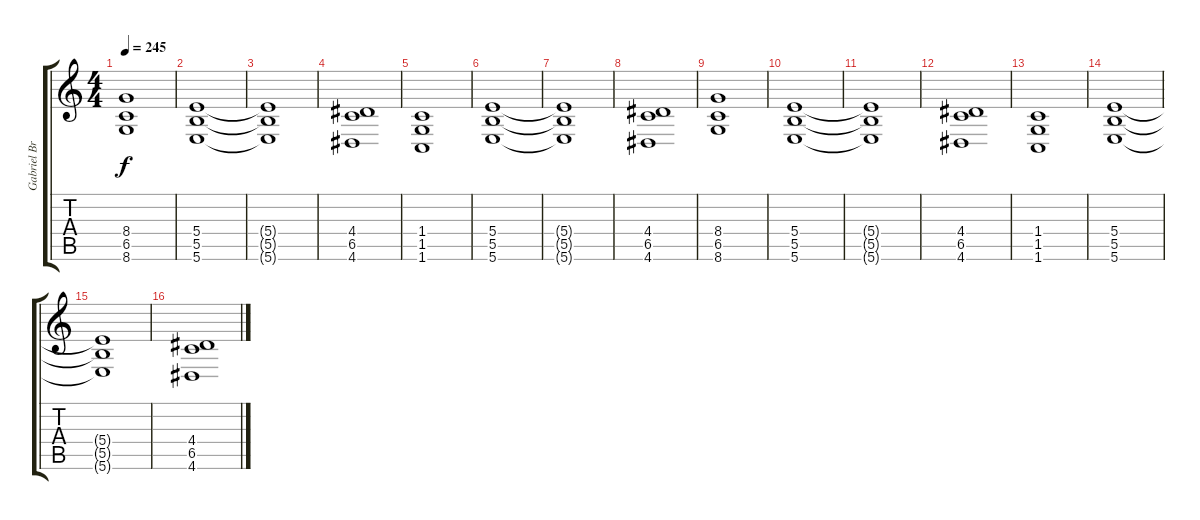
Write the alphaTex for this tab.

\track ("Gabriel Brault-Pilon" "Gabriel Br") {instrument overdrivenguitar}
\staff {score tabs}
\tuning (Db4 Ab3 E3 B2 Gb2 B1) {hide}
\ts (4 4)
\tempo 245
\clef g2
\ks c
(8.4 6.5 8.6).1{dy f} |
(5.4 5.5 5.6).1 |
(5.4{t} 5.5{t} 5.6{t}).1 |
(4.4 6.5 4.6).1 |
(1.4 1.5 1.6).1 |
(5.4 5.5 5.6).1 |
(5.4{t} 5.5{t} 5.6{t}).1 |
(4.4 6.5 4.6).1 |
(8.4 6.5 8.6).1 |
(5.4 5.5 5.6).1 |
(5.4{t} 5.5{t} 5.6{t}).1 |
(4.4 6.5 4.6).1 |
(1.4 1.5 1.6).1 |
(5.4 5.5 5.6).1 |
(5.4{t} 5.5{t} 5.6{t}).1 |
(4.4 6.5 4.6).1
